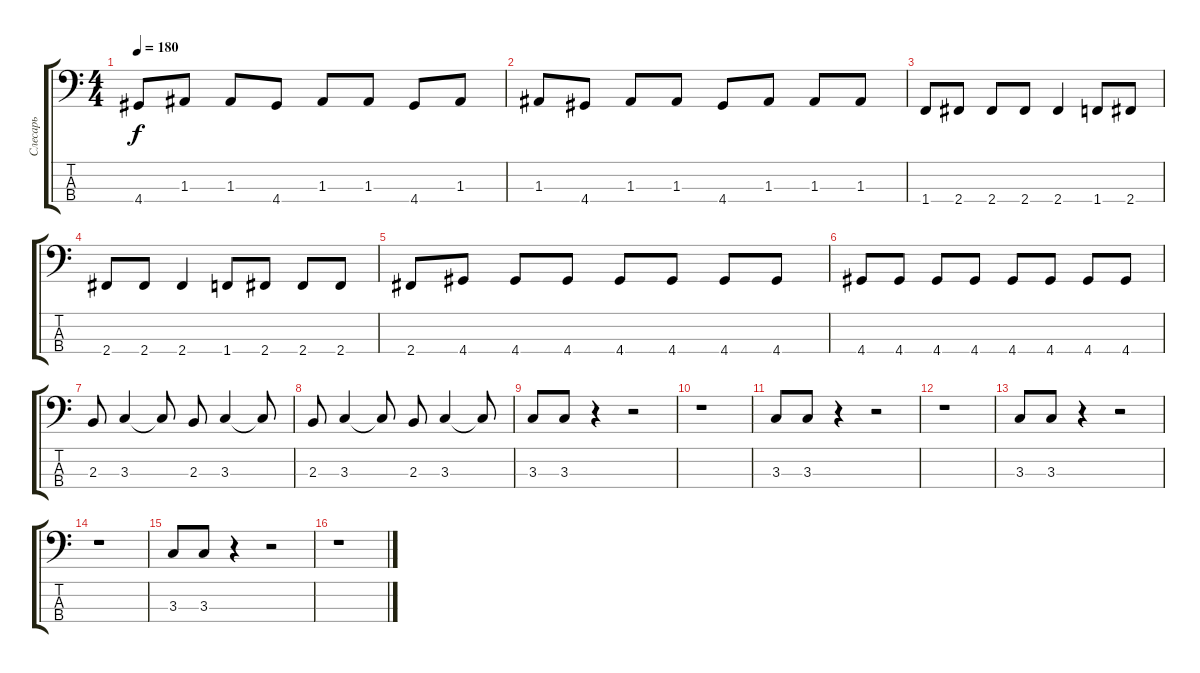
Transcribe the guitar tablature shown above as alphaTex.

\track ("Слесарь" "Слесарь") {instrument electricbassfinger}
\staff {score tabs}
\tuning (G2 D2 A1 E1) {hide}
\ts (4 4)
\tempo 180
\clef f4
\ks c
4.4.8{dy f} 1.3.8 1.3.8 4.4.8 1.3.8 1.3.8 4.4.8 1.3.8 |
1.3.8 4.4.8 1.3.8 1.3.8 4.4.8 1.3.8 1.3.8 1.3.8 |
1.4.8 2.4.8 2.4.8 2.4.8 2.4.4 1.4.8 2.4.8 |
2.4.8 2.4.8 2.4.4 1.4.8 2.4.8 2.4.8 2.4.8 |
2.4.8 4.4.8 4.4.8 4.4.8 4.4.8 4.4.8 4.4.8 4.4.8 |
4.4.8 4.4.8 4.4.8 4.4.8 4.4.8 4.4.8 4.4.8 4.4.8 |
2.3.8 3.3.4 3.3{t}.8 2.3.8 3.3.4 3.3{t}.8 |
2.3.8 3.3.4 3.3{t}.8 2.3.8 3.3.4 3.3{t}.8 |
3.3.8 3.3.8 r.4 r.2 |
r.1 |
3.3.8 3.3.8 r.4 r.2 |
r.1 |
3.3.8 3.3.8 r.4 r.2 |
r.1 |
3.3.8 3.3.8 r.4 r.2 |
r.1
